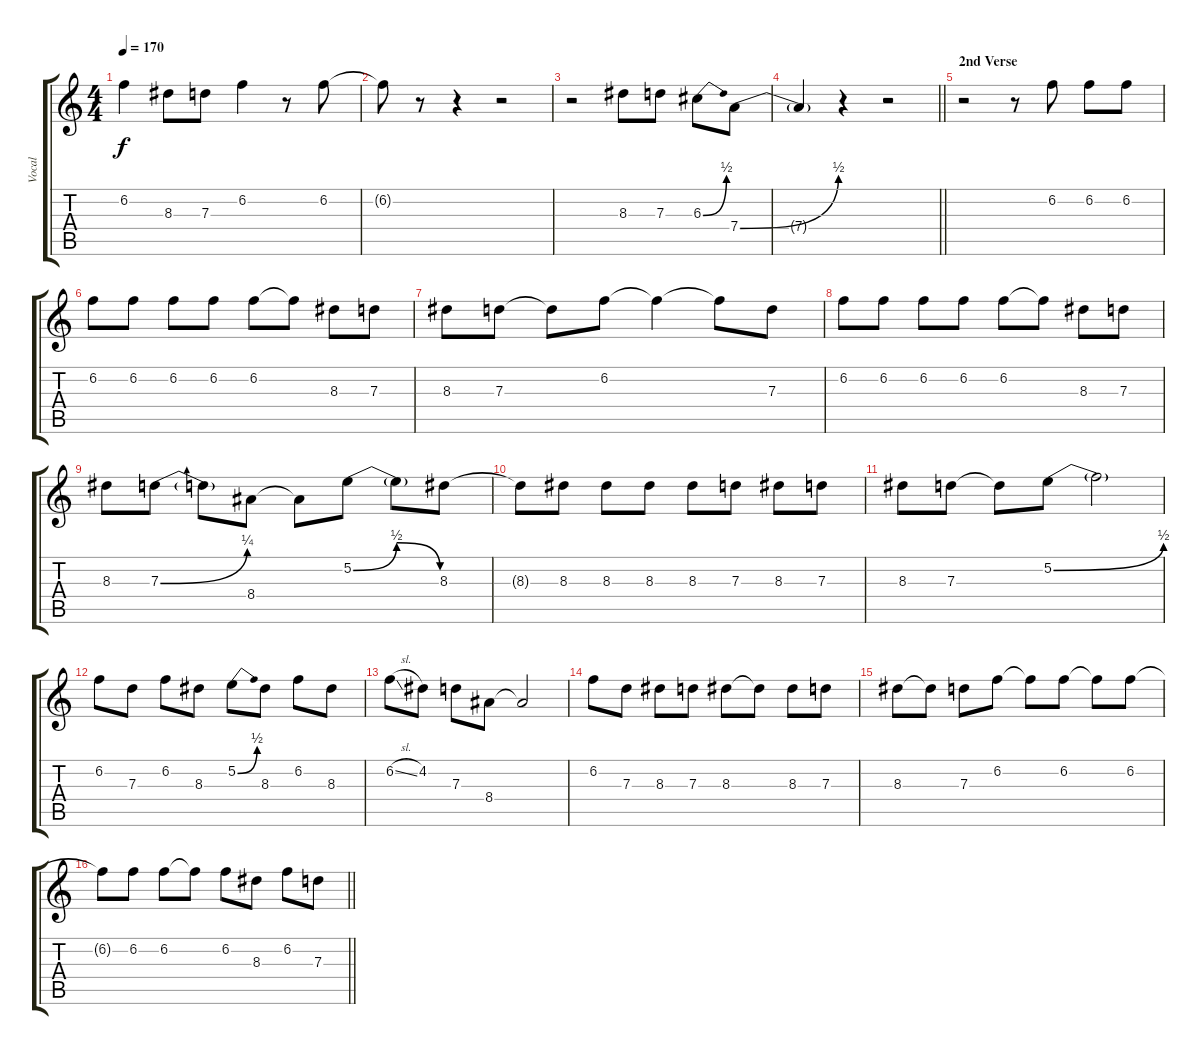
\track ("Vocal" "Vocal") {instrument acousticguitarsteel}
\staff {score tabs}
\tuning (E4 B3 G3 D3 A2 E2) {hide}
\ts (4 4)
\tempo 170
\clef g2
\ks c
6.2{t}.4{dy f} 8.3.8 7.3.8 6.2.4 r.8 6.2.8 |
6.2{t}.8 r.8 r.4 r.2 |
r.2 8.3.8 7.3.8 6.3{be (bend 0 0 60 2)}.8 7.4{be (bend 0 0 60 2)}.8 |
\barLineRight lightlight
7.4{t}.4 r.4 r.2 |
\section ("" "2nd Verse")
r.2 r.8 6.2.8 6.2.8 6.2.8 |
6.2.8 6.2.8 6.2.8 6.2.8 6.2.8 6.2{t}.8 8.3.8 7.3.8 |
8.3.8 7.3.8 7.3{t}.8 6.2.8 6.2{t}.4 6.2{t}.8 7.3.8 |
6.2.8 6.2.8 6.2.8 6.2.8 6.2.8 6.2{t}.8 8.3.8 7.3.8 |
8.3.8 7.3{be (bend 0 0 60 1)}.8 7.3{t}.8 8.4.8 8.4{t}.8 5.2{be (bendrelease 0 0 15 2 45 2 60 0)}.8 5.2{t}.8 8.3.8 |
8.3{t}.8 8.3.8 8.3.8 8.3.8 8.3.8 7.3.8 8.3.8 7.3.8 |
8.3.8 7.3.8 7.3{t}.8 5.2{be (bend 0 0 60 2)}.8 5.2{t}.2 |
6.2.8 7.3.8 6.2.8 8.3.8 5.2{be (bend 0 0 60 2)}.8 8.3.8 6.2.8 8.3.8 |
6.2{sl}.8 4.2.8 7.3.8 8.4.8 8.4{t}.2 |
6.2.8 7.3.8 8.3.8 7.3.8 8.3.8 8.3{t}.8 8.3.8 7.3.8 |
8.3.8 8.3{t}.8 7.3.8 6.2.8 6.2{t}.8 6.2.8 6.2{t}.8 6.2.8 |
\barLineRight lightlight
6.2{t}.8 6.2.8 6.2.8 6.2{t}.8 6.2.8 8.3.8 6.2.8 7.3.8
